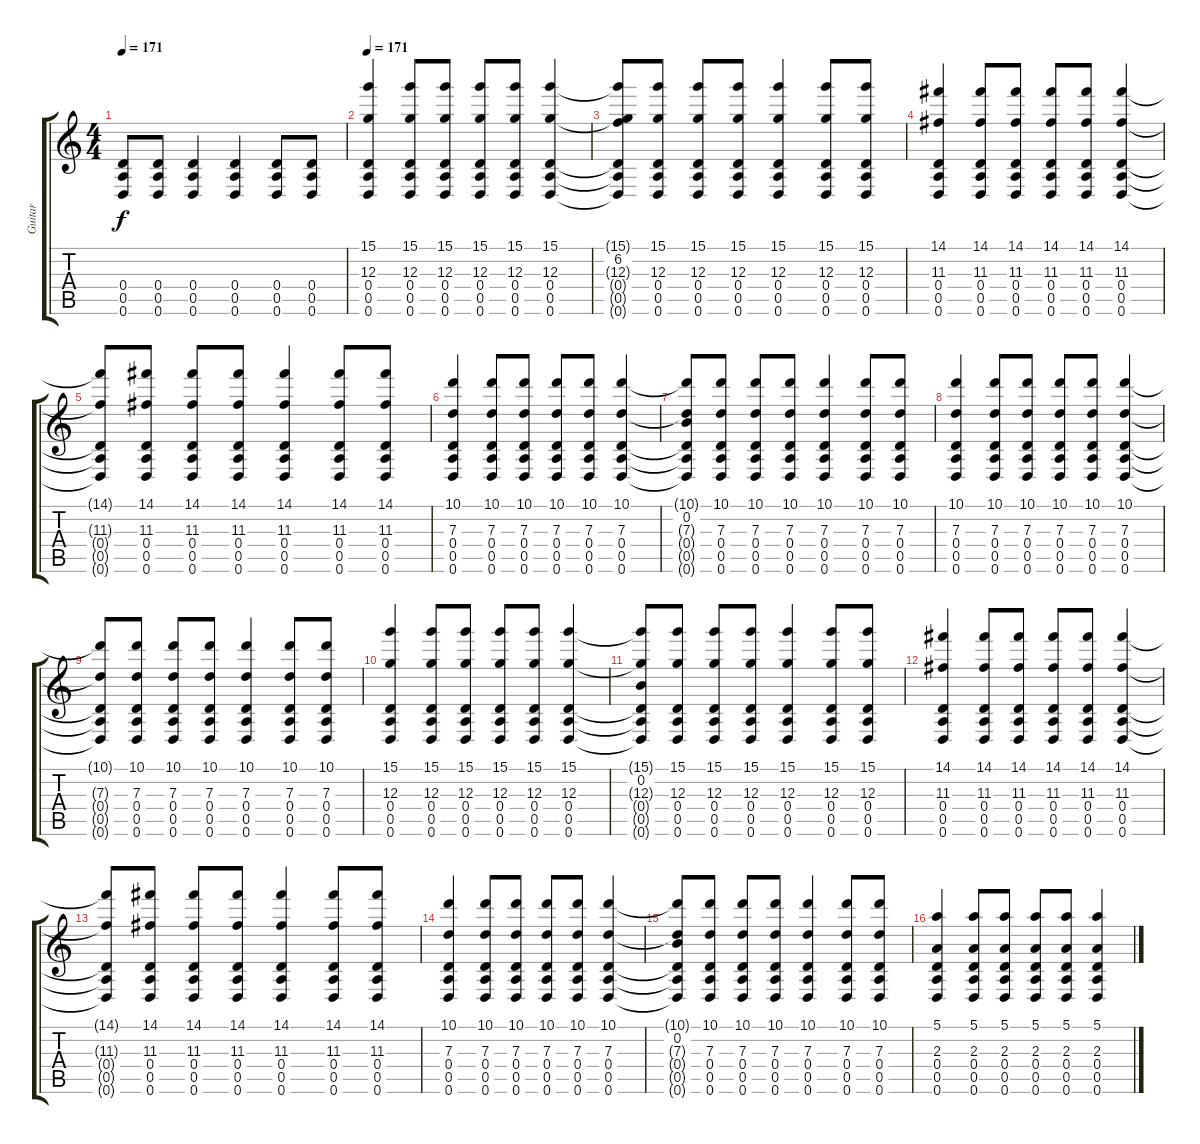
\track ("Guitar" "Guitar") {instrument acousticguitarnylon}
\staff {score tabs}
\tuning (E4 B3 G3 D3 A2 D2) {hide}
\ts (4 4)
\tempo 171
\clef g2
\ks c
(0.4{t} 0.5{t} 0.6{t}).8{dy f} (0.4 0.5 0.6).8 (0.4 0.5 0.6).4 (0.4 0.5 0.6).4 (0.4 0.5 0.6).8 (0.4 0.5 0.6).8 |
\tempo 171
(15.1 12.3 0.4 0.5 0.6).4 (15.1 12.3 0.4 0.5 0.6).8 (15.1 12.3 0.4 0.5 0.6).8 (15.1 12.3 0.4 0.5 0.6).8 (15.1 12.3 0.4 0.5 0.6).8 (15.1 12.3 0.4 0.5 0.6).4 |
(15.1{t} 6.2{t} 12.3{t} 0.4{t} 0.5{t} 0.6{t}).8 (15.1 12.3 0.4 0.5 0.6).8 (15.1 12.3 0.4 0.5 0.6).8 (15.1 12.3 0.4 0.5 0.6).8 (15.1 12.3 0.4 0.5 0.6).4 (15.1 12.3 0.4 0.5 0.6).8 (15.1 12.3 0.4 0.5 0.6).8 |
(14.1 11.3 0.4 0.5 0.6).4 (14.1 11.3 0.4 0.5 0.6).8 (14.1 11.3 0.4 0.5 0.6).8 (14.1 11.3 0.4 0.5 0.6).8 (14.1 11.3 0.4 0.5 0.6).8 (14.1 11.3 0.4 0.5 0.6).4 |
(14.1{t} 11.3{t} 0.4{t} 0.5{t} 0.6{t}).8 (14.1 11.3 0.4 0.5 0.6).8 (14.1 11.3 0.4 0.5 0.6).8 (14.1 11.3 0.4 0.5 0.6).8 (14.1 11.3 0.4 0.5 0.6).4 (14.1 11.3 0.4 0.5 0.6).8 (14.1 11.3 0.4 0.5 0.6).8 |
(10.1 7.3 0.4 0.5 0.6).4 (10.1 7.3 0.4 0.5 0.6).8 (10.1 7.3 0.4 0.5 0.6).8 (10.1 7.3 0.4 0.5 0.6).8 (10.1 7.3 0.4 0.5 0.6).8 (10.1 7.3 0.4 0.5 0.6).4 |
(10.1{t} 0.2 7.3{t} 0.4{t} 0.5{t} 0.6{t}).8 (10.1 7.3 0.4 0.5 0.6).8 (10.1 7.3 0.4 0.5 0.6).8 (10.1 7.3 0.4 0.5 0.6).8 (10.1 7.3 0.4 0.5 0.6).4 (10.1 7.3 0.4 0.5 0.6).8 (10.1 7.3 0.4 0.5 0.6).8 |
(10.1 7.3 0.4 0.5 0.6).4 (10.1 7.3 0.4 0.5 0.6).8 (10.1 7.3 0.4 0.5 0.6).8 (10.1 7.3 0.4 0.5 0.6).8 (10.1 7.3 0.4 0.5 0.6).8 (10.1 7.3 0.4 0.5 0.6).4 |
(10.1{t} 7.3{t} 0.4{t} 0.5{t} 0.6{t}).8 (10.1 7.3 0.4 0.5 0.6).8 (10.1 7.3 0.4 0.5 0.6).8 (10.1 7.3 0.4 0.5 0.6).8 (10.1 7.3 0.4 0.5 0.6).4 (10.1 7.3 0.4 0.5 0.6).8 (10.1 7.3 0.4 0.5 0.6).8 |
(15.1 12.3 0.4 0.5 0.6).4 (15.1 12.3 0.4 0.5 0.6).8 (15.1 12.3 0.4 0.5 0.6).8 (15.1 12.3 0.4 0.5 0.6).8 (15.1 12.3 0.4 0.5 0.6).8 (15.1 12.3 0.4 0.5 0.6).4 |
(15.1{t} 0.2 12.3{t} 0.4{t} 0.5{t} 0.6{t}).8 (15.1 12.3 0.4 0.5 0.6).8 (15.1 12.3 0.4 0.5 0.6).8 (15.1 12.3 0.4 0.5 0.6).8 (15.1 12.3 0.4 0.5 0.6).4 (15.1 12.3 0.4 0.5 0.6).8 (15.1 12.3 0.4 0.5 0.6).8 |
(14.1 11.3 0.4 0.5 0.6).4 (14.1 11.3 0.4 0.5 0.6).8 (14.1 11.3 0.4 0.5 0.6).8 (14.1 11.3 0.4 0.5 0.6).8 (14.1 11.3 0.4 0.5 0.6).8 (14.1 11.3 0.4 0.5 0.6).4 |
(14.1{t} 11.3{t} 0.4{t} 0.5{t} 0.6{t}).8 (14.1 11.3 0.4 0.5 0.6).8 (14.1 11.3 0.4 0.5 0.6).8 (14.1 11.3 0.4 0.5 0.6).8 (14.1 11.3 0.4 0.5 0.6).4 (14.1 11.3 0.4 0.5 0.6).8 (14.1 11.3 0.4 0.5 0.6).8 |
(10.1 7.3 0.4 0.5 0.6).4 (10.1 7.3 0.4 0.5 0.6).8 (10.1 7.3 0.4 0.5 0.6).8 (10.1 7.3 0.4 0.5 0.6).8 (10.1 7.3 0.4 0.5 0.6).8 (10.1 7.3 0.4 0.5 0.6).4 |
(10.1{t} 0.2 7.3{t} 0.4{t} 0.5{t} 0.6{t}).8 (10.1 7.3 0.4 0.5 0.6).8 (10.1 7.3 0.4 0.5 0.6).8 (10.1 7.3 0.4 0.5 0.6).8 (10.1 7.3 0.4 0.5 0.6).4 (10.1 7.3 0.4 0.5 0.6).8 (10.1 7.3 0.4 0.5 0.6).8 |
(5.1 2.3 0.4 0.5 0.6).4 (5.1 2.3 0.4 0.5 0.6).8 (5.1 2.3 0.4 0.5 0.6).8 (5.1 2.3 0.4 0.5 0.6).8 (5.1 2.3 0.4 0.5 0.6).8 (5.1 2.3 0.4 0.5 0.6).4
